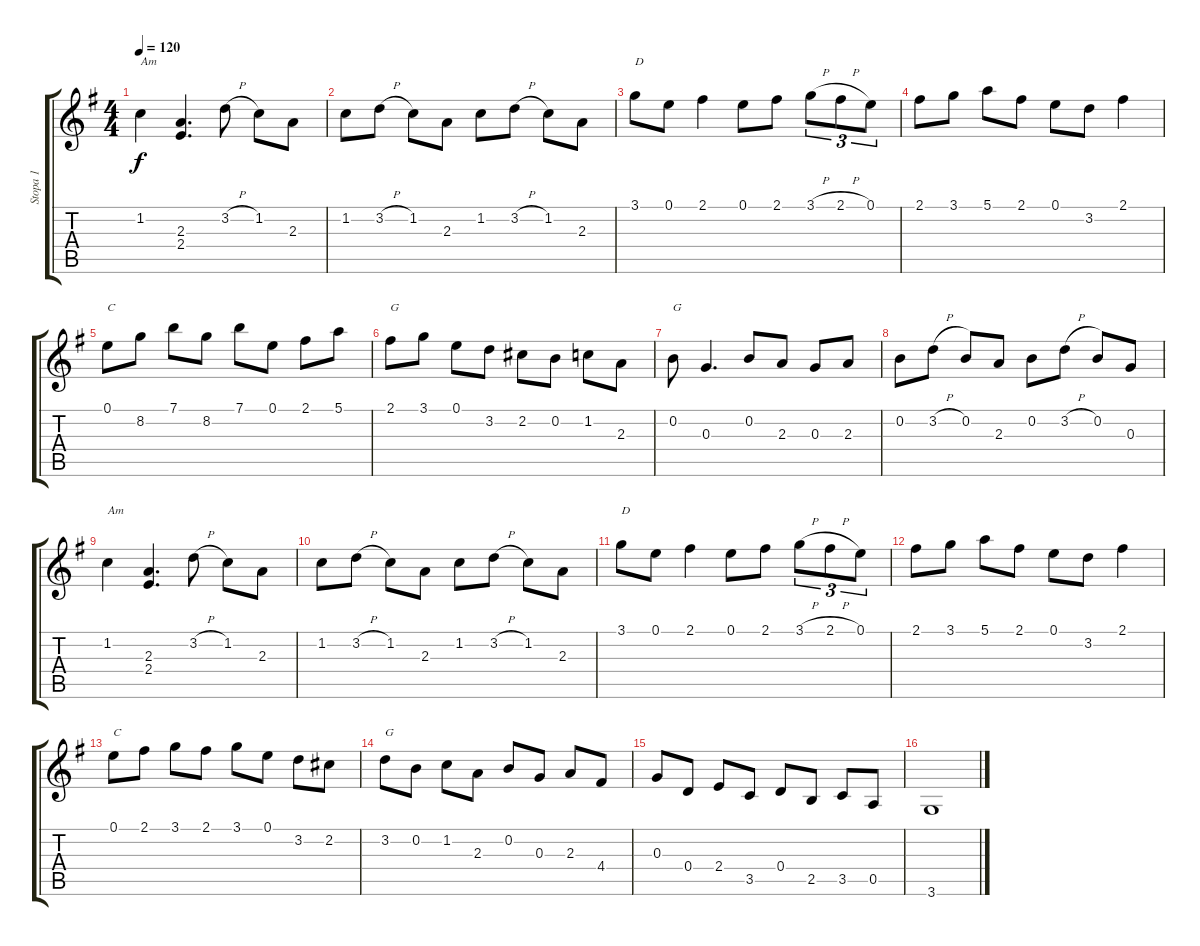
\track ("Stopa 1" "Stopa 1") {instrument acousticguitarsteel}
\staff {score tabs}
\tuning (E4 B3 G3 D3 A2 E2) {hide}
\ts (4 4)
\tempo 120
\clef g2
\ks g
1.2.4{txt "Am" dy f} (2.3 2.4).4{d} 3.2{h}.8 1.2.8 2.3.8 |
1.2.8 3.2{h}.8 1.2.8 2.3.8 1.2.8 3.2{h}.8 1.2.8 2.3.8 |
3.1.8{txt "D"} 0.1.8 2.1.4 0.1.8 2.1.8 3.1{h}.8{tu (3 2)} 2.1{h}.8{tu (3 2)} 0.1.8{tu (3 2)} |
2.1.8 3.1.8 5.1.8 2.1.8 0.1.8 3.2.8 2.1.4 |
0.1.8{txt "C"} 8.2.8 7.1.8 8.2.8 7.1.8 0.1.8 2.1.8 5.1.8 |
2.1.8{txt "G"} 3.1.8 0.1.8 3.2.8 2.2.8 0.2.8 1.2.8 2.3.8 |
0.2.8{txt "G"} 0.3.4{d} 0.2.8 2.3.8 0.3.8 2.3.8 |
0.2.8 3.2{h}.8 0.2.8 2.3.8 0.2.8 3.2{h}.8 0.2.8 0.3.8 |
1.2.4{txt "Am"} (2.3 2.4).4{d} 3.2{h}.8 1.2.8 2.3.8 |
1.2.8 3.2{h}.8 1.2.8 2.3.8 1.2.8 3.2{h}.8 1.2.8 2.3.8 |
3.1.8{txt "D"} 0.1.8 2.1.4 0.1.8 2.1.8 3.1{h}.8{tu (3 2)} 2.1{h}.8{tu (3 2)} 0.1.8{tu (3 2)} |
2.1.8 3.1.8 5.1.8 2.1.8 0.1.8 3.2.8 2.1.4 |
0.1.8{txt "C"} 2.1.8 3.1.8 2.1.8 3.1.8 0.1.8 3.2.8 2.2.8 |
3.2.8{txt "G"} 0.2.8 1.2.8 2.3.8 0.2.8 0.3.8 2.3.8 4.4.8 |
0.3.8 0.4.8 2.4.8 3.5.8 0.4.8 2.5.8 3.5.8 0.5.8 |
3.6.1
